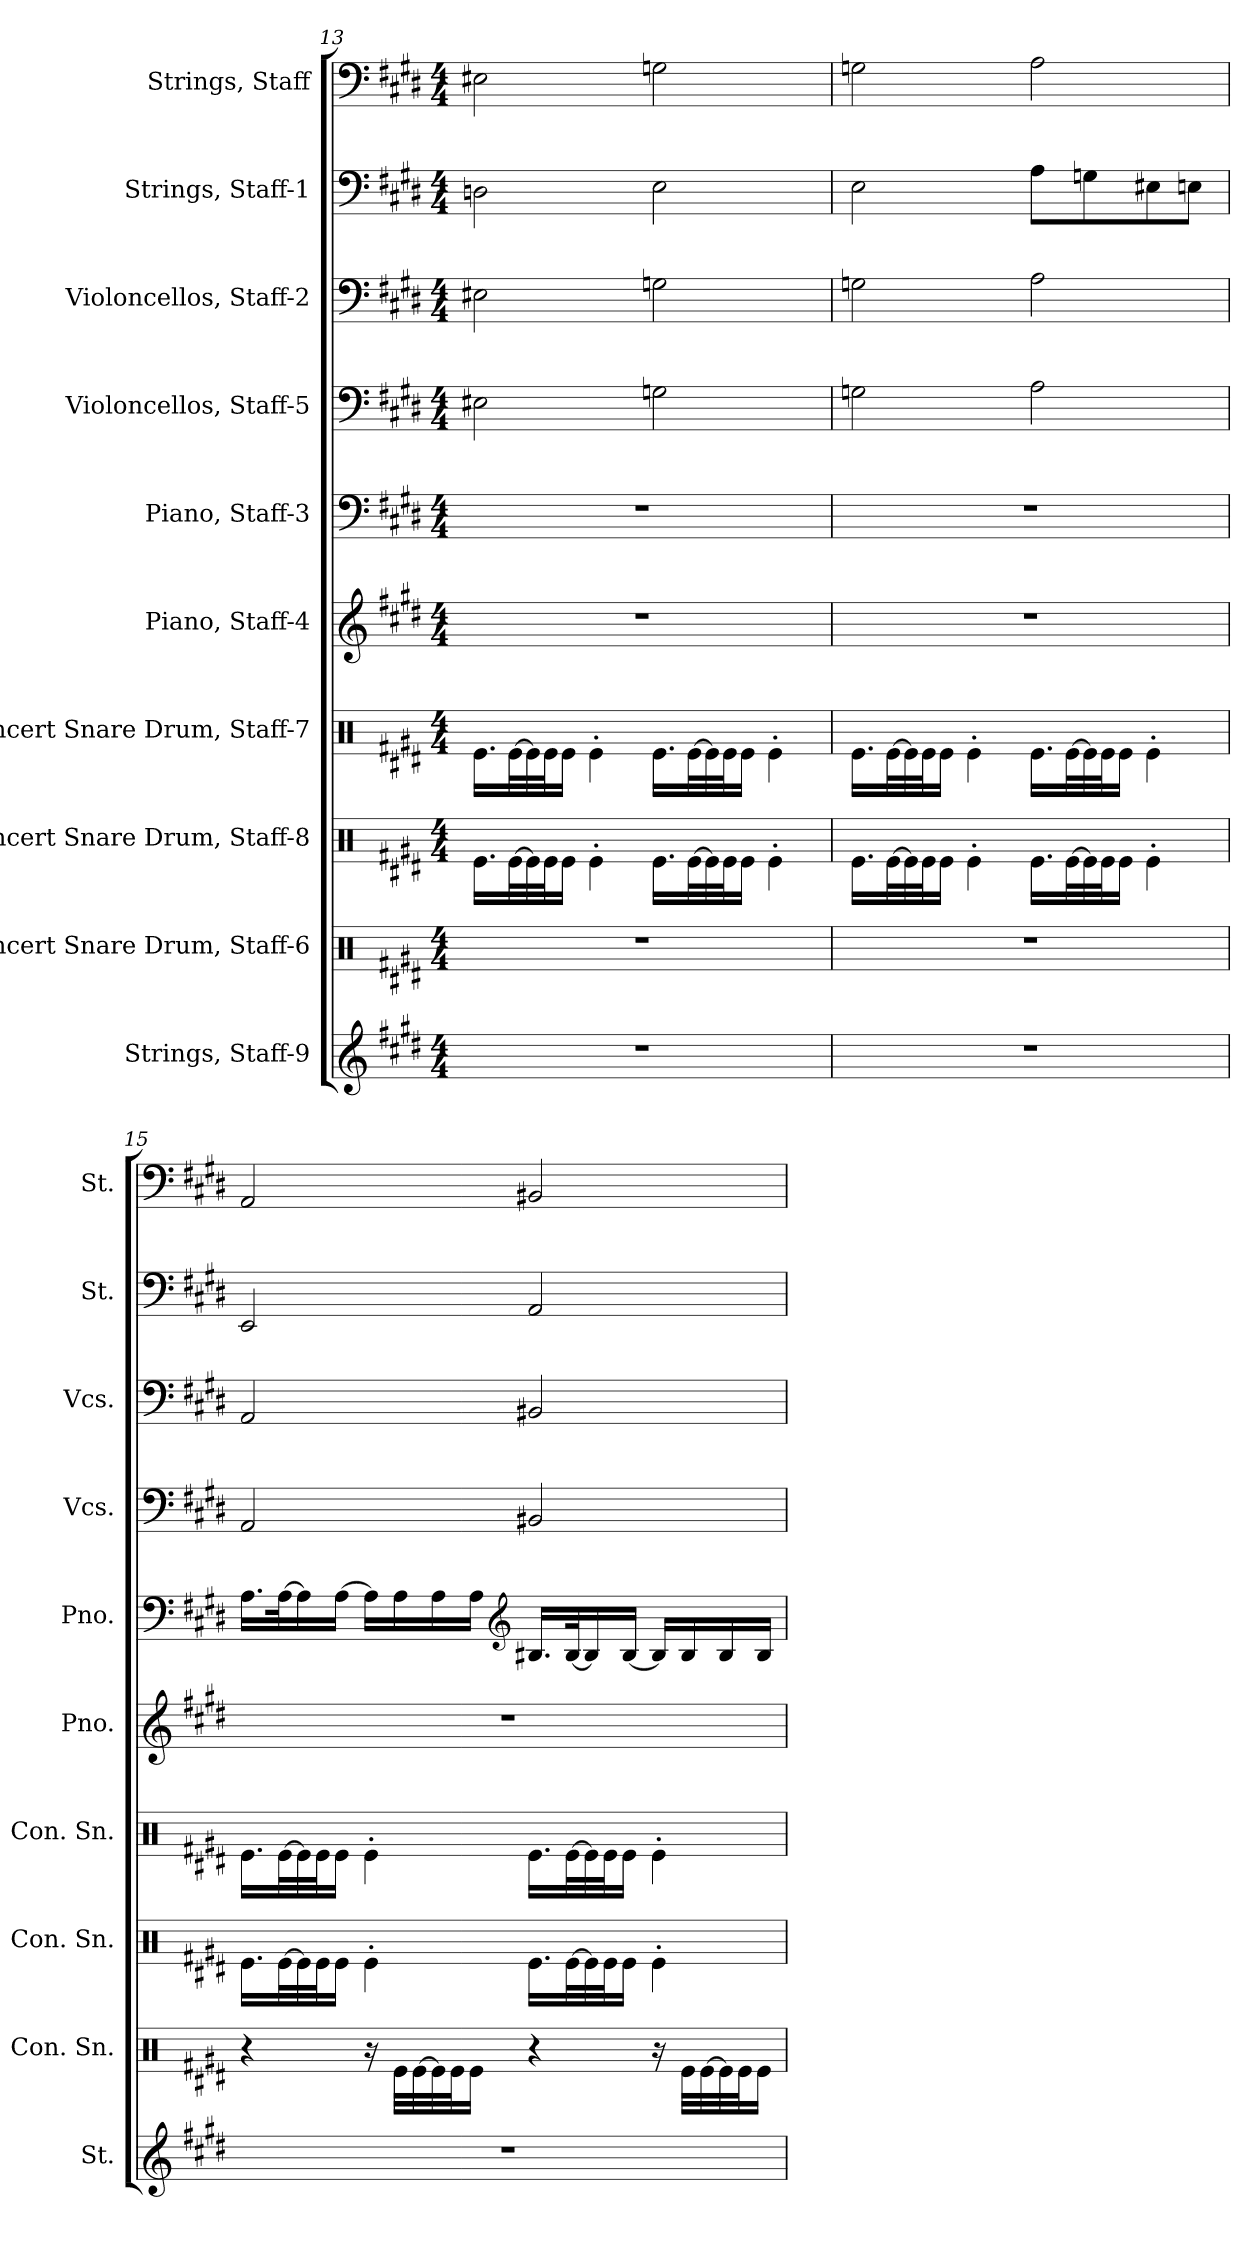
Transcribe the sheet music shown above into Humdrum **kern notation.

**kern	**kern	**kern	**kern	**kern	**kern	**kern	**kern	**kern	**kern
*part10	*part9	*part8	*part7	*part6	*part5	*part4	*part3	*part2	*part1
*staff10	*staff9	*staff8	*staff7	*staff6	*staff5	*staff4	*staff3	*staff2	*staff1
*I"Strings, Staff-9	*I"Concert Snare Drum, Staff-6	*I"Concert Snare Drum, Staff-8	*I"Concert Snare Drum, Staff-7	*I"Piano, Staff-4	*I"Piano, Staff-3	*I"Violoncellos, Staff-5	*I"Violoncellos, Staff-2	*I"Strings, Staff-1	*I"Strings, Staff
*I'St.	*I'Con. Sn.	*I'Con. Sn.	*I'Con. Sn.	*I'Pno.	*I'Pno.	*I'Vcs.	*I'Vcs.	*I'St.	*I'St.
*clefG2	*clefX	*clefX	*clefX	*clefG2	*clefF4	*clefF4	*clefF4	*clefF4	*clefF4
*k[f#c#g#d#]	*k[f#c#g#d#]	*k[f#c#g#d#]	*k[f#c#g#d#]	*k[f#c#g#d#]	*k[f#c#g#d#]	*k[f#c#g#d#]	*k[f#c#g#d#]	*k[f#c#g#d#]	*k[f#c#g#d#]
*M4/4	*M4/4	*M4/4	*M4/4	*M4/4	*M4/4	*M4/4	*M4/4	*M4/4	*M4/4
=13	=13	=13	=13	=13	=13	=13	=13	=13	=13
1r	1r	16.Re\LL	16.Re\LL	1r	1r	2E#X\	2E#X\	2Dn\	2E#X\
.	.	[32Re\L	[32Re\L	.	.	.	.	.	.
.	.	32Re\]	32Re\]	.	.	.	.	.	.
.	.	32Re\J	32Re\J	.	.	.	.	.	.
.	.	16Re\JJ	16Re\JJ	.	.	.	.	.	.
.	.	4Re'\	4Re'\	.	.	.	.	.	.
.	.	16.Re\LL	16.Re\LL	.	.	2Gn\	2Gn\	2E\	2Gn\
.	.	[32Re\L	[32Re\L	.	.	.	.	.	.
.	.	32Re\]	32Re\]	.	.	.	.	.	.
.	.	32Re\J	32Re\J	.	.	.	.	.	.
.	.	16Re\JJ	16Re\JJ	.	.	.	.	.	.
.	.	4Re'\	4Re'\	.	.	.	.	.	.
!!LO:PB:g=z
=14	=14	=14	=14	=14	=14	=14	=14	=14	=14
1r	1r	16.Re\LL	16.Re\LL	1r	1r	2Gn\	2Gn\	2E\	2Gn\
.	.	[32Re\L	[32Re\L	.	.	.	.	.	.
.	.	32Re\]	32Re\]	.	.	.	.	.	.
.	.	32Re\J	32Re\J	.	.	.	.	.	.
.	.	16Re\JJ	16Re\JJ	.	.	.	.	.	.
.	.	4Re'\	4Re'\	.	.	.	.	.	.
.	.	16.Re\LL	16.Re\LL	.	.	2A\	2A\	8A\L	2A\
.	.	[32Re\L	[32Re\L	.	.	.	.	.	.
.	.	32Re\]	32Re\]	.	.	.	.	8Gn\	.
.	.	32Re\J	32Re\J	.	.	.	.	.	.
.	.	16Re\JJ	16Re\JJ	.	.	.	.	.	.
.	.	4Re'\	4Re'\	.	.	.	.	8E#X\	.
.	.	.	.	.	.	.	.	8En\J	.
=15	=15	=15	=15	=15	=15	=15	=15	=15	=15
1r	4r	16.Re\LL	16.Re\LL	1r	16.A\LL	2AA/	2AA/	2EE/	2AA/
.	.	[32Re\L	[32Re\L	.	[32A\K	.	.	.	.
.	.	32Re\]	32Re\]	.	16A\]	.	.	.	.
.	.	32Re\J	32Re\J	.	.	.	.	.	.
.	.	16Re\JJ	16Re\JJ	.	[16A\JJ	.	.	.	.
.	16r	4Re'\	4Re'\	.	16A\LL]	.	.	.	.
.	32Re\LLL	.	.	.	16A\	.	.	.	.
.	[32Re\	.	.	.	.	.	.	.	.
.	32Re\]	.	.	.	16A\	.	.	.	.
.	32Re\J	.	.	.	.	.	.	.	.
.	16Re\JJ	.	.	.	16A\JJ	.	.	.	.
*	*	*	*	*	*clefG2	*	*	*	*
.	4r	16.Re\LL	16.Re\LL	.	16.B#X/LL	2BB#X/	2BB#X/	2AA/	2BB#X/
.	.	[32Re\L	[32Re\L	.	[32B#/K	.	.	.	.
.	.	32Re\]	32Re\]	.	16B#/]	.	.	.	.
.	.	32Re\J	32Re\J	.	.	.	.	.	.
.	.	16Re\JJ	16Re\JJ	.	[16B#/JJ	.	.	.	.
.	16r	4Re'\	4Re'\	.	16B#/LL]	.	.	.	.
.	32Re\LLL	.	.	.	16B#/	.	.	.	.
.	[32Re\	.	.	.	.	.	.	.	.
.	32Re\]	.	.	.	16B#/	.	.	.	.
.	32Re\J	.	.	.	.	.	.	.	.
.	16Re\JJ	.	.	.	16B#/JJ	.	.	.	.
=	=	=	=	=	=	=	=	=	=
*-	*-	*-	*-	*-	*-	*-	*-	*-	*-
